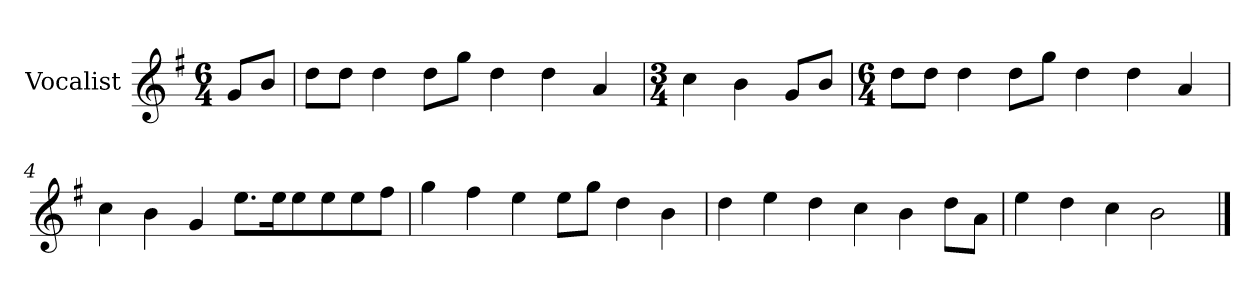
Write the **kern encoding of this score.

**kern
*part1
*staff1
*I"Vocalist
*k[f#]
*G:
*M6/4
=
8gL
8bJ
=1
8ddL
8ddJ
4dd
8ddL
8ggJ
4dd
4dd
4a
=2
*M3/4
4cc
4b
8gL
8bJ
=3
*M6/4
8ddL
8ddJ
4dd
8ddL
8ggJ
4dd
4dd
4a
=4
4cc
4b
4g
8.eeL
16eeK
8ee
8ee
8ee
8ff#J
=5
4gg
4ff#
4ee
8eeL
8ggJ
4dd
4b
=6
4dd
4ee
4dd
4cc
4b
8ddL
8aJ
=7
4ee
4dd
4cc
2b
==
*-
